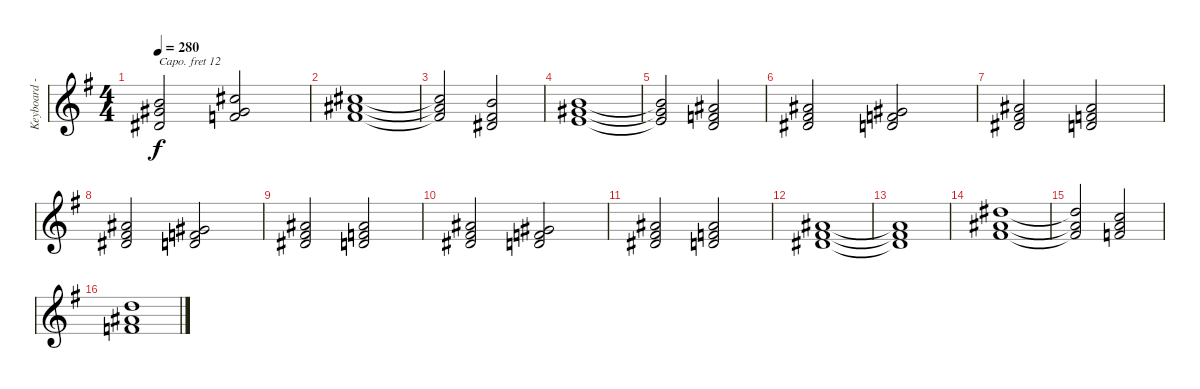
\track ("Keyboard - Derek Sherinian" "Keyboard -") {instrument drawbarorgan}
\staff {score}
\capo 12
\tuning (Eb4 Bb3 Gb3 Db3 Ab2 Eb2) {hide}
\ts (4 4)
\tempo 280
\clef g2
\ks eminor
(1.2{t} 2.3{t} 2.4{t}).2{dy f} (3.2 2.3 4.4).2 |
(3.2 4.3 5.4).1 |
(3.2{t} 4.3{t} 5.4{t}).2 (1.2 0.3 2.4).2 |
(1.2 2.3 3.4).1 |
(1.2{t} 2.3{t} 3.4{t}).2 (4.3 4.4 6.5).2 |
(0.2 0.3 2.4).2 (2.3 4.4 6.5).2 |
(0.2 0.3 2.4).2 (4.3 4.4 6.5).2 |
(0.2 0.3 2.4).2 (2.3 4.4 6.5).2 |
(0.2 0.3 2.4).2 (4.3 4.4 6.5).2 |
(0.2 0.3 2.4).2 (2.3 4.4 6.5).2 |
(0.2 0.3 2.4).2 (4.3 4.4 6.5).2 |
(0.2 0.3 2.4).1 |
(0.2{t} 0.3{t} 2.4{t}).1 |
(0.1 0.2 0.3).1 |
(0.1{t} 0.2{t} 0.3{t}).2 (2.2 3.3 4.4).2 |
(4.2 4.3 4.4).1
